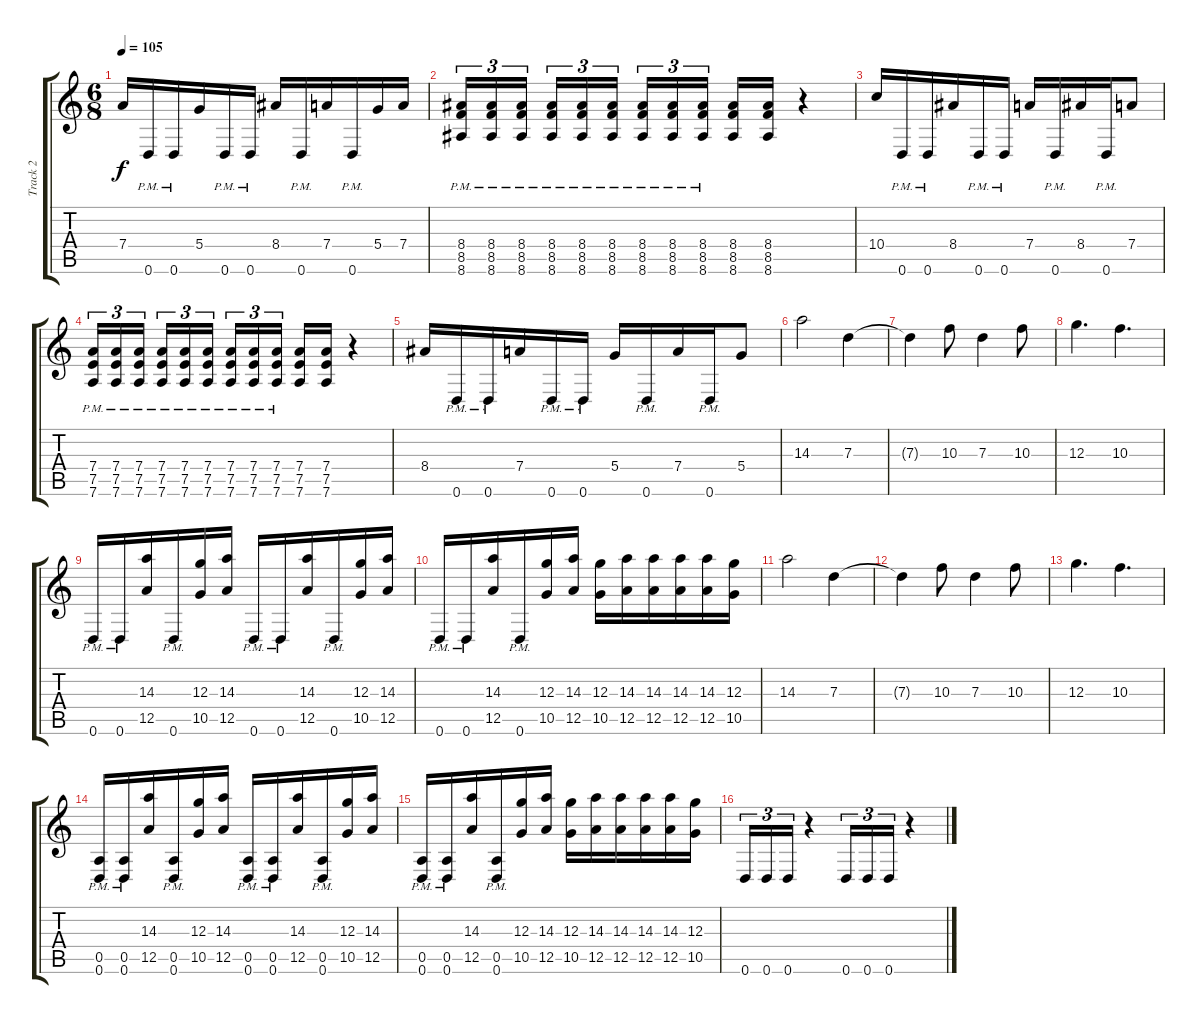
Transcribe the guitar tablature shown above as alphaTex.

\track ("Track 2" "Track 2") {instrument distortionguitar}
\staff {score tabs}
\tuning (E4 B3 G3 D3 A2 D2) {hide}
\ts (6 8)
\tempo 105
\clef g2
\ks c
7.4.16{dy f} 0.6{pm}.16 0.6{pm}.16 5.4.16 0.6{pm}.16 0.6{pm}.16 8.4.16 0.6{pm}.16 7.4.16 0.6{pm}.16 5.4.16 7.4.16 |
(8.4{pm} 8.5{pm} 8.6{pm}).16{tu (3 2)} (8.4{pm} 8.5{pm} 8.6{pm}).16{tu (3 2)} (8.4{pm} 8.5{pm} 8.6{pm}).16{tu (3 2) beam splitsecondary} (8.4{pm} 8.5{pm} 8.6{pm}).16{tu (3 2)} (8.4{pm} 8.5{pm} 8.6{pm}).16{tu (3 2)} (8.4{pm} 8.5{pm} 8.6{pm}).16{tu (3 2) beam splitsecondary} (8.4{pm} 8.5{pm} 8.6{pm}).16{tu (3 2)} (8.4{pm} 8.5{pm} 8.6{pm}).16{tu (3 2)} (8.4{pm} 8.5{pm} 8.6{pm}).16{tu (3 2)} (8.4 8.5 8.6).16 (8.4 8.5 8.6).16 r.4 |
10.4.16 0.6{pm}.16 0.6{pm}.16 8.4.16 0.6{pm}.16 0.6{pm}.16 7.4.16 0.6{pm}.16 8.4.16 0.6{pm}.16 7.4.8 |
(7.4{pm} 7.5{pm} 7.6{pm}).16{tu (3 2)} (7.4{pm} 7.5{pm} 7.6{pm}).16{tu (3 2)} (7.4{pm} 7.5{pm} 7.6{pm}).16{tu (3 2) beam splitsecondary} (7.4{pm} 7.5{pm} 7.6{pm}).16{tu (3 2)} (7.4{pm} 7.5{pm} 7.6{pm}).16{tu (3 2)} (7.4{pm} 7.5{pm} 7.6{pm}).16{tu (3 2) beam splitsecondary} (7.4{pm} 7.5{pm} 7.6{pm}).16{tu (3 2)} (7.4{pm} 7.5{pm} 7.6{pm}).16{tu (3 2)} (7.4{pm} 7.5{pm} 7.6{pm}).16{tu (3 2)} (7.4 7.5 7.6).16 (7.4 7.5 7.6).16 r.4 |
8.4.16 0.6{pm}.16 0.6{pm}.16 7.4.16 0.6{pm}.16 0.6{pm}.16 5.4.16 0.6{pm}.16 7.4.16 0.6{pm}.16 5.4.8 |
14.3.2 7.3.4 |
7.3{t}.4 10.3.8 7.3.4 10.3.8 |
12.3.4{d} 10.3.4{d} |
0.6{pm}.16 0.6{pm}.16 (14.3 12.5).16 0.6{pm}.16 (12.3 10.5).16 (14.3 12.5).16 0.6{pm}.16 0.6{pm}.16 (14.3 12.5).16 0.6{pm}.16 (12.3 10.5).16 (14.3 12.5).16 |
0.6{pm}.16 0.6{pm}.16 (14.3 12.5).16 0.6{pm}.16 (12.3 10.5).16 (14.3 12.5).16 (12.3 10.5).16 (14.3 12.5).16 (14.3 12.5).16 (14.3 12.5).16 (14.3 12.5).16 (12.3 10.5).16 |
14.3.2 7.3.4 |
7.3{t}.4 10.3.8 7.3.4 10.3.8 |
12.3.4{d} 10.3.4{d} |
(0.5 0.6{pm}).16 (0.5 0.6{pm}).16 (14.3 12.5).16 (0.5 0.6{pm}).16 (12.3 10.5).16 (14.3 12.5).16 (0.5 0.6{pm}).16 (0.5 0.6{pm}).16 (14.3 12.5).16 (0.5 0.6{pm}).16 (12.3 10.5).16 (14.3 12.5).16 |
(0.5 0.6{pm}).16 (0.5 0.6{pm}).16 (14.3 12.5).16 (0.5 0.6{pm}).16 (12.3 10.5).16 (14.3 12.5).16 (12.3 10.5).16 (14.3 12.5).16 (14.3 12.5).16 (14.3 12.5).16 (14.3 12.5).16 (12.3 10.5).16 |
0.6.16{tu (3 2)} 0.6.16{tu (3 2)} 0.6.16{tu (3 2)} r.4 0.6.16{tu (3 2)} 0.6.16{tu (3 2)} 0.6.16{tu (3 2)} r.4
